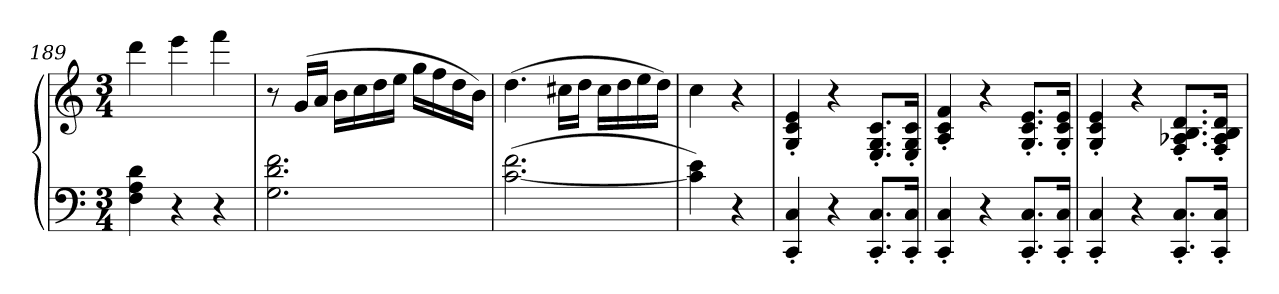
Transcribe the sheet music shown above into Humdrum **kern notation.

**kern	**kern
*part1	*part1
*staff2	*staff1
*clefF4	*clefG2
*k[]	*k[]
*C:	*C:
*M3/4	*M3/4
=189	=189
4F 4A 4d	4ddd
4r	4eee
4r	4fff
=190	=190
2.G 2.d 2.f	8r
.	(16gLL
.	16aJJ
.	16bLL
.	16cc
.	16dd
.	16eeJJ
.	16ggLL
.	16ff
.	16dd
.	16bJJ)
=191	=191
([2.c 2.f	(4.dd
.	16cc#XLL
.	16ddJJ
.	16cc#LL
.	16dd
.	16ee
.	16ddJJ)
=192	=192
4c] 4e)	4cc
4r	4r
=193	=193
4CC' 4C'	4G' 4c' 4e'
4r	4r
8.CC' 8.C'L	8.E' 8.G' 8.c'L
16CC' 16C'Jk	16E' 16G' 16c'Jk
=194	=194
4CC' 4C'	4A' 4c' 4f'
4r	4r
8.CC' 8.C'L	8.G' 8.c' 8.e'L
16CC' 16C'Jk	16G' 16c' 16e'Jk
=195	=195
4CC' 4C'	4G' 4c' 4e'
4r	4r
8.CC' 8.C'L	8.F' 8.A-X' 8.B' 8.d'L
16CC' 16C'Jk	16F' 16A-' 16B' 16d'Jk
=	=
*-	*-
